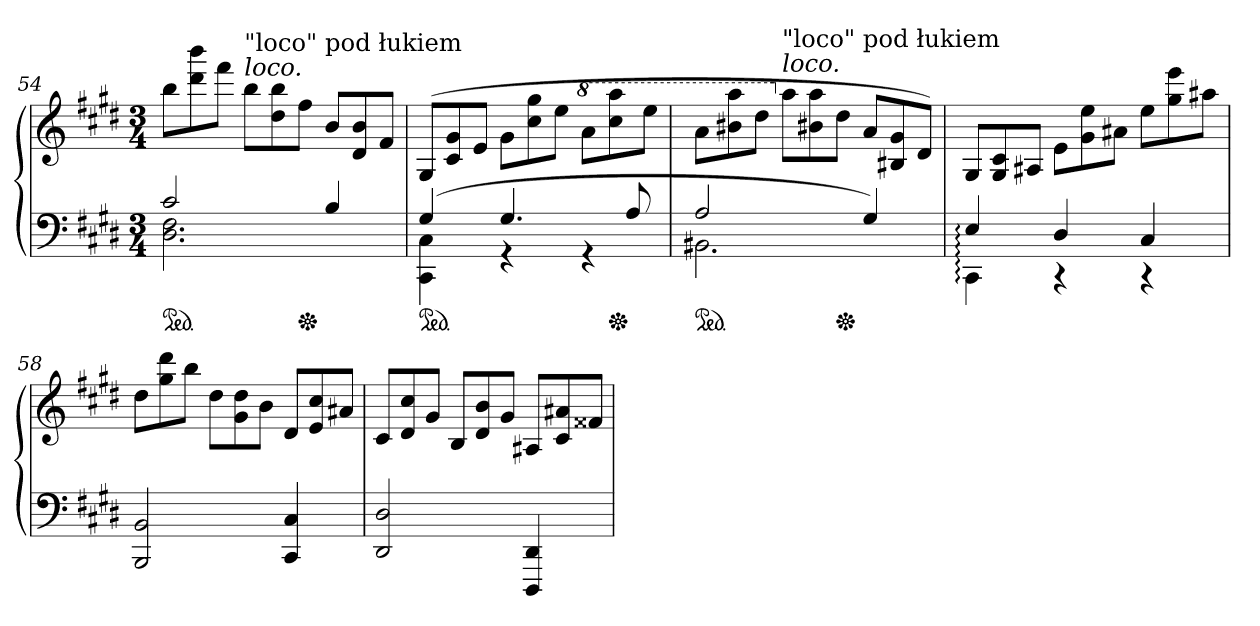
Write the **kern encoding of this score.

**kern	**kern
*part1	*part1
*staff2	*staff1
*clefF4	*clefG2
*k[f#c#g#d#]	*k[f#c#g#d#]
*M3/4	*M3/4
=54	=54
*^	*
*	*	*Xtuplet
*ped	*	*
2c#	2.D# 2.F#	12bbL
.	.	12ddd# 12bbb
.	.	12fff#J
!	!	!LO:TX:a:i:t=loco.
!	!	!LO:TX:a:t="loco" pod łukiem
.	.	12bbL
.	.	12dd# 12bb
*Xped	*	*
.	.	12ff#J
4B	.	12bL
.	.	12d# 12b
.	.	12f#J
=55	=55	=55
*ped	*	*
(>4G#	4CC#\ 4C#\	(>12G#/L
.	.	12c# 12g#
.	.	12eJ
4.G#	4rGG	12g#L
.	.	12cc# 12gg#
.	.	12eeJ
*	*	*8va
.	4rGG	12aaL
*Xped	*	*
.	.	12ccc# 12aaa
8A	.	.
.	.	12eeeJ
=56	=56	=56
*ped	*	*
2A	2.BB#X	12aaL
.	.	12bb#X 12aaa
.	.	12ddd#J
*	*	*X8va
!	!	!LO:TX:a:i:t=loco.
!	!	!LO:TX:a:t="loco" pod łukiem
.	.	12aaL
.	.	12b#X 12aa
*Xped	*	*
.	.	12dd#J
4G#)	.	12aL
.	.	12B#X 12g#
.	.	12d#J)
=57	=57	=57
4E:	4CC#:	12G#L
.	.	12G# 12c#
.	.	12A#XJ
4D#	4rCC	12e\L
.	.	12g# 12ee
.	.	12a#XJ
4C#	4rCC	12eeL
.	.	12gg# 12eee
.	.	12aa#XJ
*v	*v	*
=58	=58
2BBB 2BB	12dd#L
.	12gg# 12ddd#
.	12bbJ
.	12dd#L
.	12g# 12dd#
.	12bJ
4CC# 4C#	12d#L
.	12e 12cc#
.	12a#XJ
=59	=59
2DD# 2D#	12c#L
.	12d# 12cc#
.	12g#J
.	12BL
.	12d# 12b
.	12g#J
4DDD# 4DD#	12A#XL
.	12c# 12a#X
.	12f##XJ
=	=
*-	*-
